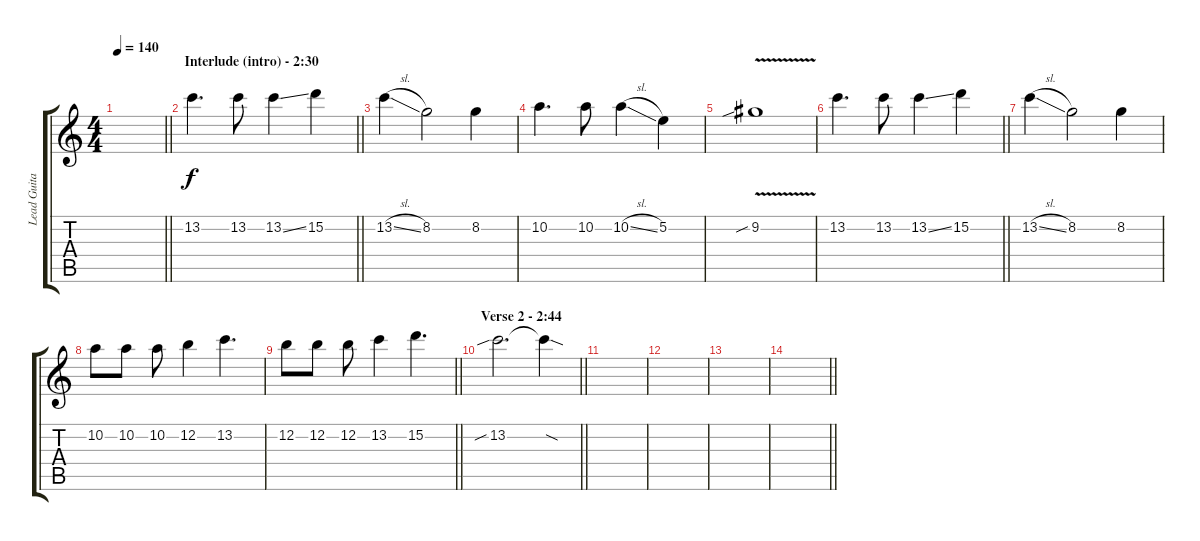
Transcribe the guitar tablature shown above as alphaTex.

\track ("Lead Guitar 1" "Lead Guita") {instrument distortionguitar}
\staff {score tabs}
\tuning (E4 B3 G3 D3 A2 E2) {hide}
\ts (4 4)
\tempo 140
\clef g2
\barLineRight lightlight
\ks c
|
\section ("" "Interlude (intro) - 2:30")
\barLineRight lightlight
13.2.4{d dy f} 13.2.8 13.2{ss}.4 15.2.4 |
13.2{sl}.4 8.2.2 8.2.4 |
10.2.4{d} 10.2.8 10.2{sl}.4 5.2.4 |
9.2{v sib}.1 |
\barLineRight lightlight
13.2.4{d} 13.2.8 13.2{ss}.4 15.2.4 |
13.2{sl}.4 8.2.2 8.2.4 |
10.2.8 10.2.8 10.2.8 12.2.4 13.2.4{d} |
\barLineRight lightlight
12.2.8 12.2.8 12.2.8 13.2.4 15.2.4{d} |
\section ("" "Verse 2 - 2:44")
\barLineRight lightlight
13.2{sib}.2{d} 13.2{sod t}.4 |
|
|
|
\barLineRight lightlight
